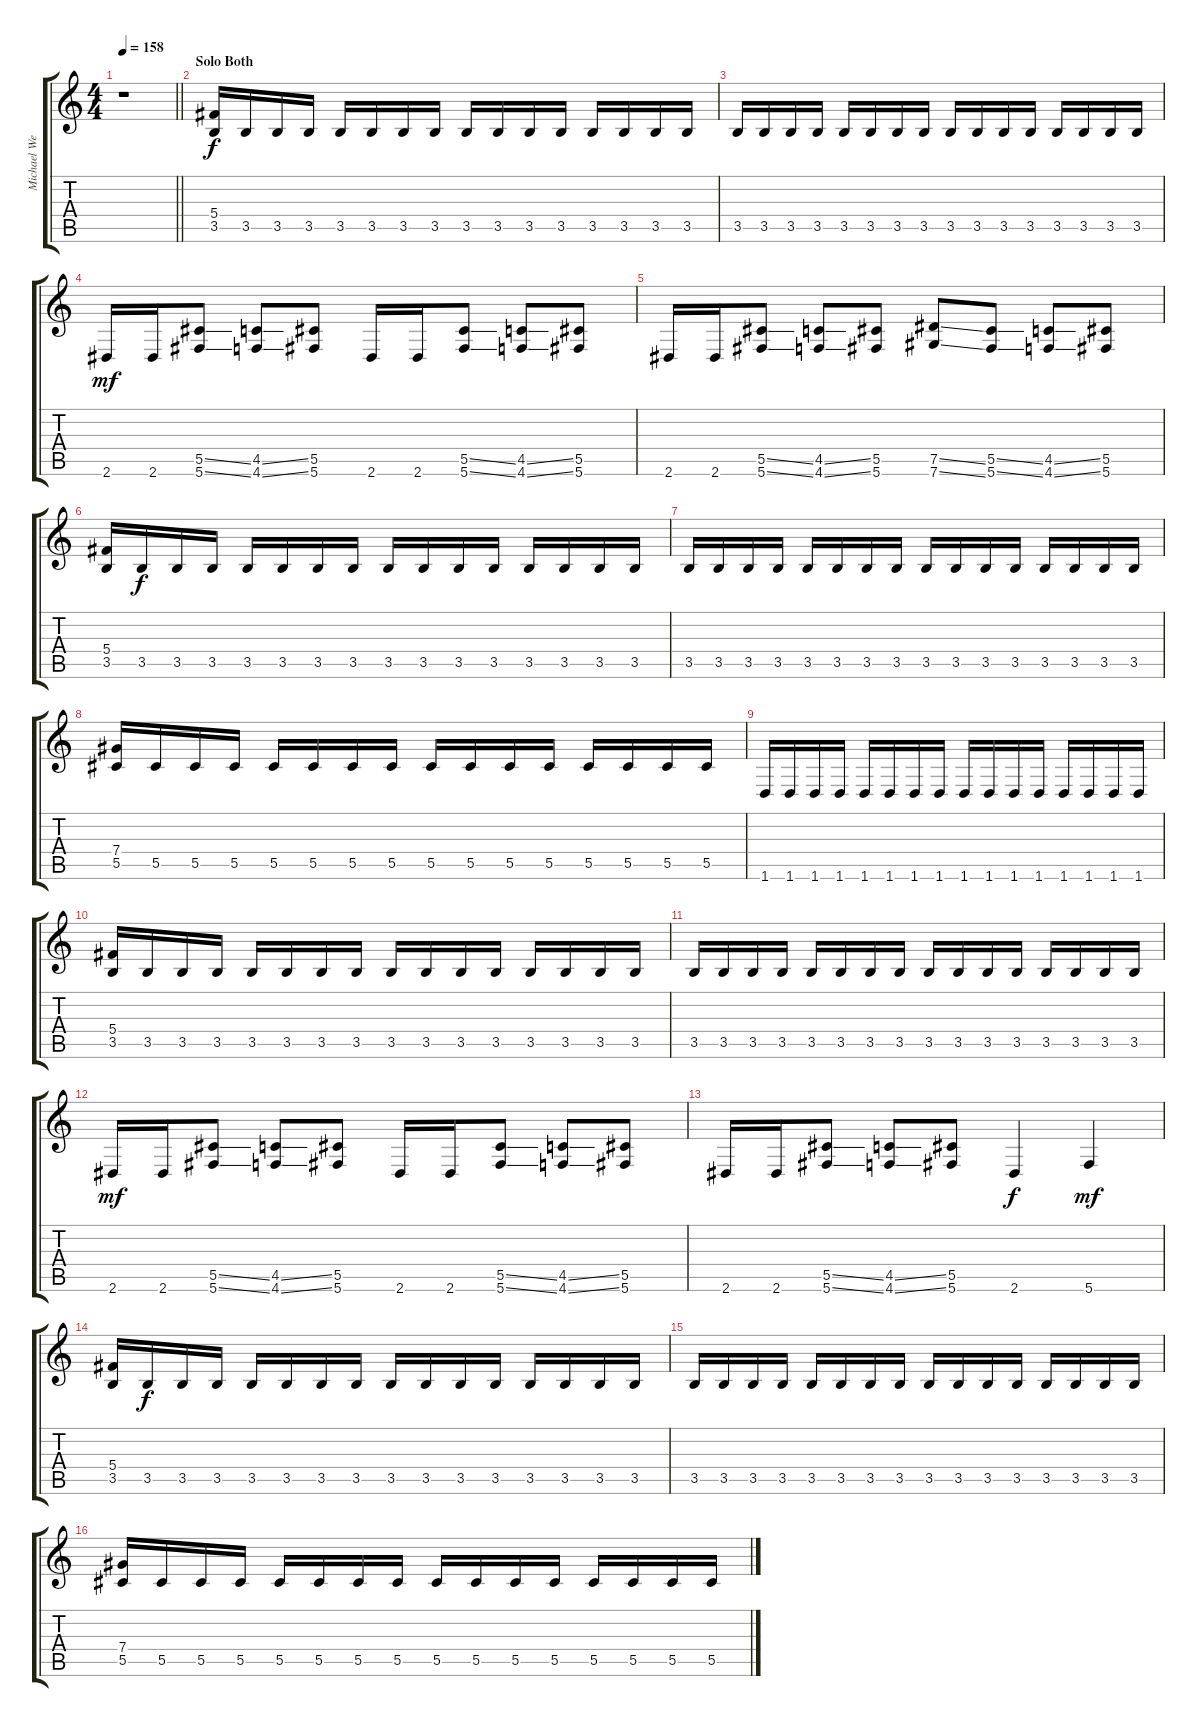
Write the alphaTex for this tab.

\track ("Michael Weikath" "Michael We") {instrument distortionguitar}
\staff {score tabs}
\tuning (Eb4 Bb3 Gb3 Db3 Ab2 Db2) {hide}
\ts (4 4)
\tempo 158
\clef g2
\barLineRight lightlight
\ks c
r.1{dy f} |
\section ("" "Solo Both")
(5.4 3.5).16{volume 12 instrument distortionguitar} 3.5.16 3.5.16 3.5.16 3.5.16 3.5.16 3.5.16 3.5.16 3.5.16 3.5.16 3.5.16 3.5.16 3.5.16 3.5.16 3.5.16 3.5.16 |
3.5.16 3.5.16 3.5.16 3.5.16 3.5.16 3.5.16 3.5.16 3.5.16 3.5.16 3.5.16 3.5.16 3.5.16 3.5.16 3.5.16 3.5.16 3.5.16 |
2.6.16{dy mf} 2.6.16 (5.5{ss} 5.6{ss}).8 (4.5{ss} 4.6{ss}).8 (5.5 5.6).8 2.6.16 2.6.16 (5.5{ss} 5.6{ss}).8 (4.5{ss} 4.6{ss}).8 (5.5 5.6).8 |
2.6.16 2.6.16 (5.5{ss} 5.6{ss}).8 (4.5{ss} 4.6{ss}).8 (5.5 5.6).8 (7.5{ss} 7.6{ss}).8 (5.5{ss} 5.6{ss}).8 (4.5{ss} 4.6{ss}).8 (5.5 5.6).8 |
(5.4 3.5).16 3.5.16{dy f} 3.5.16 3.5.16 3.5.16 3.5.16 3.5.16 3.5.16 3.5.16 3.5.16 3.5.16 3.5.16 3.5.16 3.5.16 3.5.16 3.5.16 |
3.5.16 3.5.16 3.5.16 3.5.16 3.5.16 3.5.16 3.5.16 3.5.16 3.5.16 3.5.16 3.5.16 3.5.16 3.5.16 3.5.16 3.5.16 3.5.16 |
(7.4 5.5).16 5.5.16 5.5.16 5.5.16 5.5.16 5.5.16 5.5.16 5.5.16 5.5.16 5.5.16 5.5.16 5.5.16 5.5.16 5.5.16 5.5.16 5.5.16 |
1.6.16 1.6.16 1.6.16 1.6.16 1.6.16 1.6.16 1.6.16 1.6.16 1.6.16 1.6.16 1.6.16 1.6.16 1.6.16 1.6.16 1.6.16 1.6.16 |
(5.4 3.5).16 3.5.16 3.5.16 3.5.16 3.5.16 3.5.16 3.5.16 3.5.16 3.5.16 3.5.16 3.5.16 3.5.16 3.5.16 3.5.16 3.5.16 3.5.16 |
3.5.16 3.5.16 3.5.16 3.5.16 3.5.16 3.5.16 3.5.16 3.5.16 3.5.16 3.5.16 3.5.16 3.5.16 3.5.16 3.5.16 3.5.16 3.5.16 |
2.6.16{dy mf} 2.6.16 (5.5{ss} 5.6{ss}).8 (4.5{ss} 4.6{ss}).8 (5.5 5.6).8 2.6.16 2.6.16 (5.5{ss} 5.6{ss}).8 (4.5{ss} 4.6{ss}).8 (5.5 5.6).8 |
2.6.16 2.6.16 (5.5{ss} 5.6{ss}).8 (4.5{ss} 4.6{ss}).8 (5.5 5.6).8 2.6.4{dy f} 5.6.4{dy mf} |
(5.4 3.5).16 3.5.16{dy f} 3.5.16 3.5.16 3.5.16 3.5.16 3.5.16 3.5.16 3.5.16 3.5.16 3.5.16 3.5.16 3.5.16 3.5.16 3.5.16 3.5.16 |
3.5.16 3.5.16 3.5.16 3.5.16 3.5.16 3.5.16 3.5.16 3.5.16 3.5.16 3.5.16 3.5.16 3.5.16 3.5.16 3.5.16 3.5.16 3.5.16 |
(7.4 5.5).16 5.5.16 5.5.16 5.5.16 5.5.16 5.5.16 5.5.16 5.5.16 5.5.16 5.5.16 5.5.16 5.5.16 5.5.16 5.5.16 5.5.16 5.5.16
